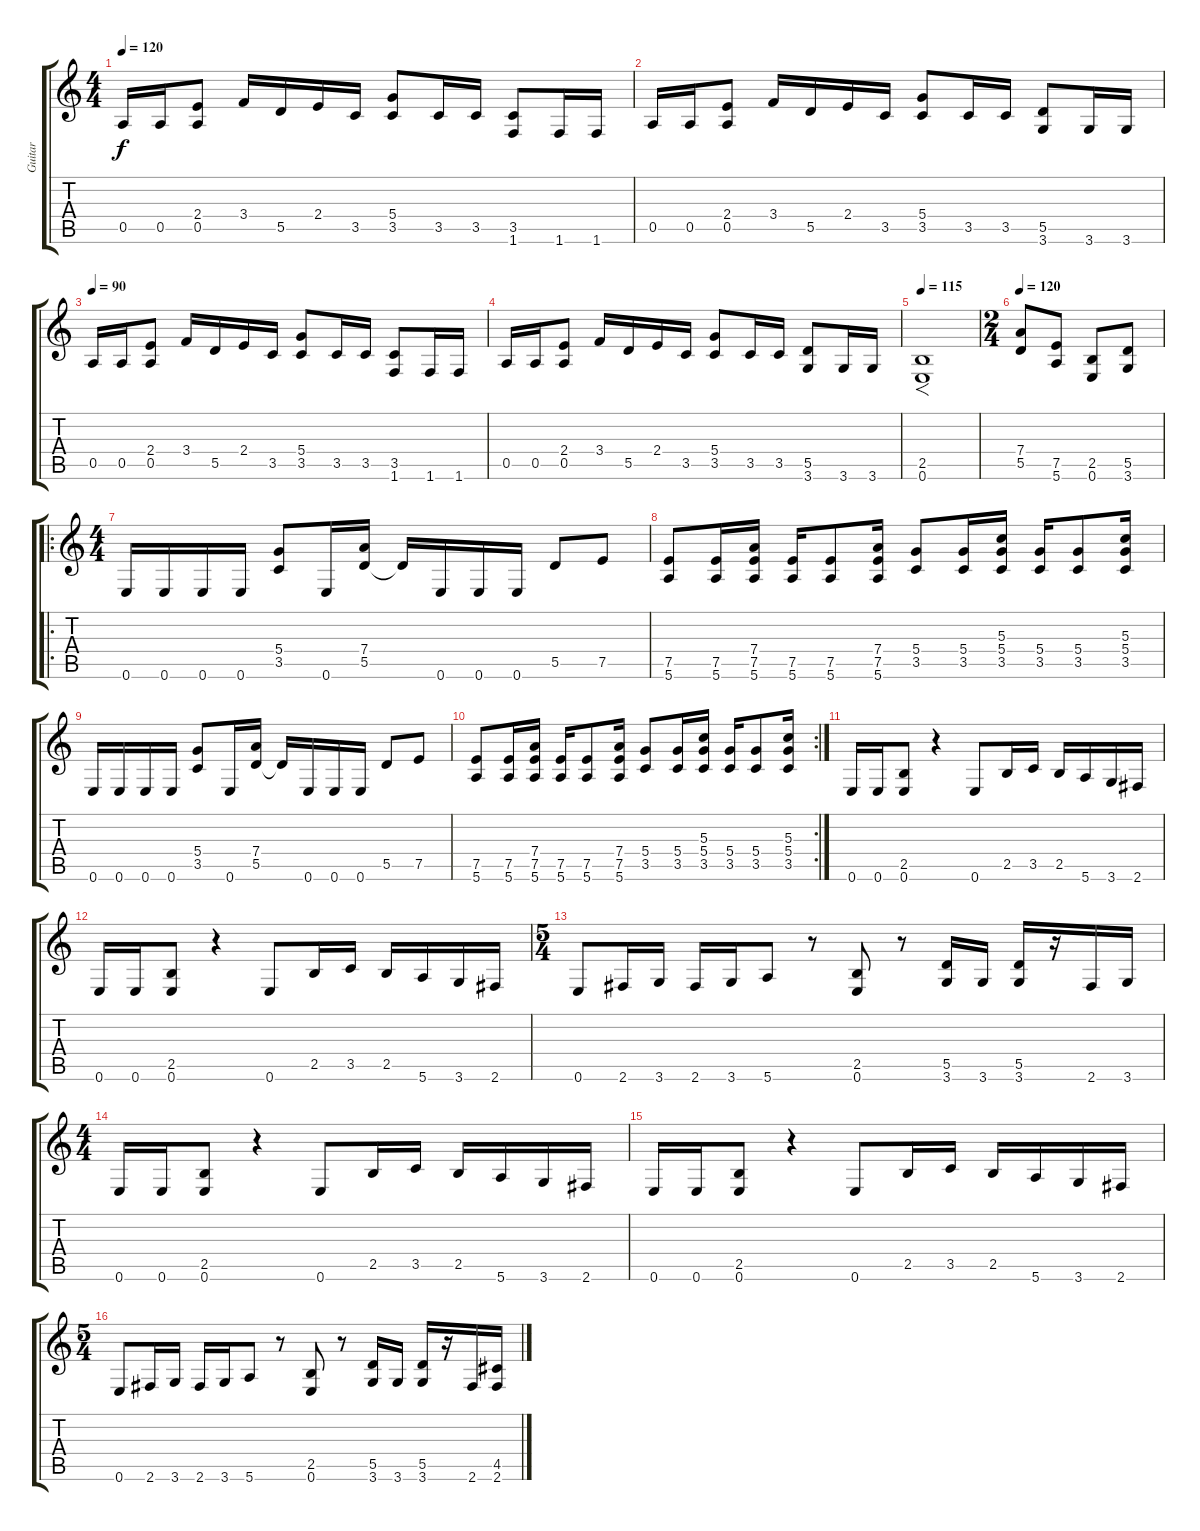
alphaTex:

\track ("Guitar" "Guitar") {instrument distortionguitar}
\staff {score tabs}
\tuning (E4 B3 G3 D3 A2 E2) {hide}
\ts (4 4)
\tempo 120
\tempo 90
\tempo 120
\clef g2
\ks c
0.5.16{dy f balance 4 instrument distortionguitar} 0.5.16 (2.4 0.5).8 3.4.16 5.5.16 2.4.16 3.5.16 (5.4 3.5).8 3.5.16 3.5.16 (3.5 1.6).8 1.6.16 1.6.16 |
0.5.16 0.5.16 (2.4 0.5).8 3.4.16 5.5.16 2.4.16 3.5.16 (5.4 3.5).8 3.5.16 3.5.16 (5.5 3.6).8 3.6.16 3.6.16 |
\tempo 90
0.5.16 0.5.16 (2.4 0.5).8 3.4.16 5.5.16 2.4.16 3.5.16 (5.4 3.5).8 3.5.16 3.5.16 (3.5 1.6).8 1.6.16 1.6.16 |
0.5.16 0.5.16 (2.4 0.5).8 3.4.16 5.5.16 2.4.16 3.5.16 (5.4 3.5).8 3.5.16 3.5.16 (5.5 3.6).8 3.6.16 3.6.16 |
\tempo 115
(2.5 0.6).1{f balance 8} |
\ts (2 4)
\tempo 120
(7.4 5.5).8 (7.5 5.6).8 (2.5 0.6).8 (5.5 3.6).8 |
\ro
\ts (4 4)
0.6.16 0.6.16 0.6.16 0.6.16 (5.4 3.5).8 0.6.16 (7.4 5.5).16 5.5{t}.16 0.6.16 0.6.16 0.6.16 5.5.8 7.5.8 |
(7.5 5.6).8 (7.5 5.6).16 (7.4 7.5 5.6).16 (7.5 5.6).16 (7.5 5.6).8 (7.4 7.5 5.6).16 (5.4 3.5).8 (5.4 3.5).16 (5.3 5.4 3.5).16 (5.4 3.5).16 (5.4 3.5).8 (5.3 5.4 3.5).16 |
0.6.16 0.6.16 0.6.16 0.6.16 (5.4 3.5).8 0.6.16 (7.4 5.5).16 5.5{t}.16 0.6.16 0.6.16 0.6.16 5.5.8 7.5.8 |
\rc 2
(7.5 5.6).8 (7.5 5.6).16 (7.4 7.5 5.6).16 (7.5 5.6).16 (7.5 5.6).8 (7.4 7.5 5.6).16 (5.4 3.5).8 (5.4 3.5).16 (5.3 5.4 3.5).16 (5.4 3.5).16 (5.4 3.5).8 (5.3 5.4 3.5).16 |
0.6.16 0.6.16 (2.5 0.6).8 r.4 0.6.8 2.5.16 3.5.16 2.5.16 5.6.16 3.6.16 2.6.16 |
0.6.16 0.6.16 (2.5 0.6).8 r.4 0.6.8 2.5.16 3.5.16 2.5.16 5.6.16 3.6.16 2.6.16 |
\ts (5 4)
0.6.8 2.6.16 3.6.16 2.6.16 3.6.16 5.6.8 r.8 (2.5 0.6).8 r.8 (5.5 3.6).16 3.6.16 (5.5 3.6).16 r.16 2.6.16 3.6.16 |
\ts (4 4)
0.6.16 0.6.16 (2.5 0.6).8 r.4 0.6.8 2.5.16 3.5.16 2.5.16 5.6.16 3.6.16 2.6.16 |
0.6.16 0.6.16 (2.5 0.6).8 r.4 0.6.8 2.5.16 3.5.16 2.5.16 5.6.16 3.6.16 2.6.16 |
\ts (5 4)
0.6.8 2.6.16 3.6.16 2.6.16 3.6.16 5.6.8 r.8 (2.5 0.6).8 r.8 (5.5 3.6).16 3.6.16 (5.5 3.6).16 r.16 2.6.16 (4.5 2.6).16
